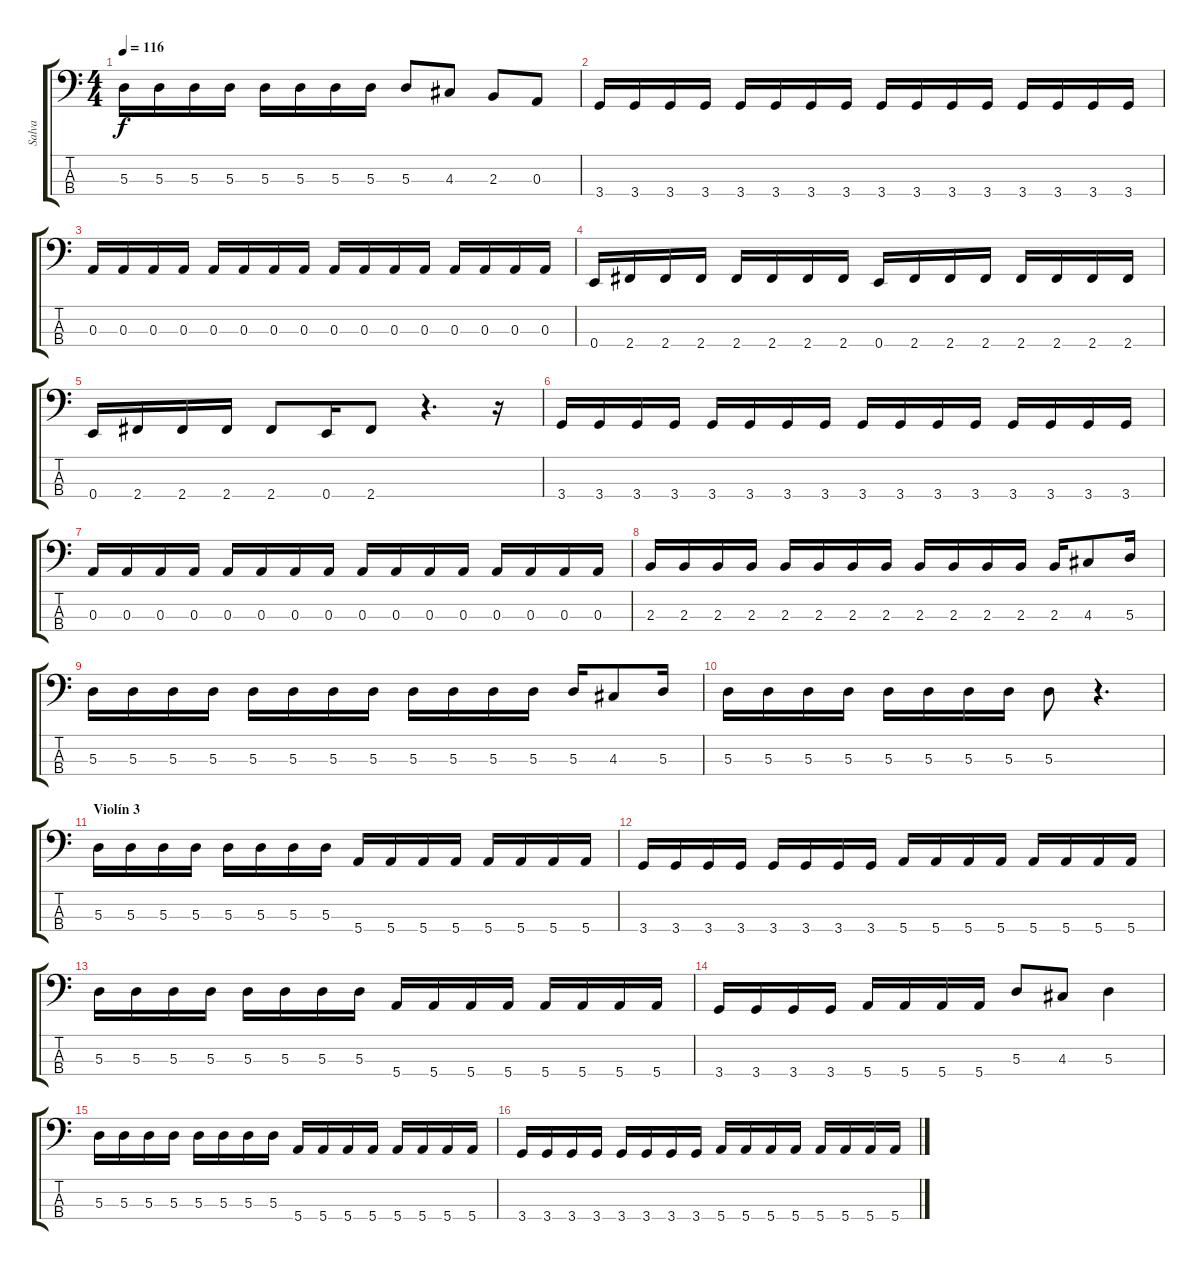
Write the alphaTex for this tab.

\track ("Salva" "Salva") {instrument electricbassfinger}
\staff {score tabs}
\tuning (G2 D2 A1 E1) {hide}
\ts (4 4)
\tempo 116
\clef f4
\ks c
5.3.16{dy f} 5.3.16 5.3.16 5.3.16 5.3.16 5.3.16 5.3.16 5.3.16 5.3.8 4.3.8 2.3.8 0.3.8 |
3.4.16 3.4.16 3.4.16 3.4.16 3.4.16 3.4.16 3.4.16 3.4.16 3.4.16 3.4.16 3.4.16 3.4.16 3.4.16 3.4.16 3.4.16 3.4.16 |
0.3.16 0.3.16 0.3.16 0.3.16 0.3.16 0.3.16 0.3.16 0.3.16 0.3.16 0.3.16 0.3.16 0.3.16 0.3.16 0.3.16 0.3.16 0.3.16 |
0.4.16 2.4.16 2.4.16 2.4.16 2.4.16 2.4.16 2.4.16 2.4.16 0.4.16 2.4.16 2.4.16 2.4.16 2.4.16 2.4.16 2.4.16 2.4.16 |
0.4.16 2.4.16 2.4.16 2.4.16 2.4.8 0.4.16 2.4.8 r.4{d} r.16 |
3.4.16 3.4.16 3.4.16 3.4.16 3.4.16 3.4.16 3.4.16 3.4.16 3.4.16 3.4.16 3.4.16 3.4.16 3.4.16 3.4.16 3.4.16 3.4.16 |
0.3.16 0.3.16 0.3.16 0.3.16 0.3.16 0.3.16 0.3.16 0.3.16 0.3.16 0.3.16 0.3.16 0.3.16 0.3.16 0.3.16 0.3.16 0.3.16 |
2.3.16 2.3.16 2.3.16 2.3.16 2.3.16 2.3.16 2.3.16 2.3.16 2.3.16 2.3.16 2.3.16 2.3.16 2.3.16 4.3.8 5.3.16 |
5.3.16 5.3.16 5.3.16 5.3.16 5.3.16 5.3.16 5.3.16 5.3.16 5.3.16 5.3.16 5.3.16 5.3.16 5.3.16 4.3.8 5.3.16 |
5.3.16 5.3.16 5.3.16 5.3.16 5.3.16 5.3.16 5.3.16 5.3.16 5.3.8 r.4{d} |
\section ("" "Violín 3")
5.3.16 5.3.16 5.3.16 5.3.16 5.3.16 5.3.16 5.3.16 5.3.16 5.4.16 5.4.16 5.4.16 5.4.16 5.4.16 5.4.16 5.4.16 5.4.16 |
3.4.16 3.4.16 3.4.16 3.4.16 3.4.16 3.4.16 3.4.16 3.4.16 5.4.16 5.4.16 5.4.16 5.4.16 5.4.16 5.4.16 5.4.16 5.4.16 |
5.3.16 5.3.16 5.3.16 5.3.16 5.3.16 5.3.16 5.3.16 5.3.16 5.4.16 5.4.16 5.4.16 5.4.16 5.4.16 5.4.16 5.4.16 5.4.16 |
3.4.16 3.4.16 3.4.16 3.4.16 5.4.16 5.4.16 5.4.16 5.4.16 5.3.8 4.3.8 5.3.4 |
5.3.16 5.3.16 5.3.16 5.3.16 5.3.16 5.3.16 5.3.16 5.3.16 5.4.16 5.4.16 5.4.16 5.4.16 5.4.16 5.4.16 5.4.16 5.4.16 |
3.4.16 3.4.16 3.4.16 3.4.16 3.4.16 3.4.16 3.4.16 3.4.16 5.4.16 5.4.16 5.4.16 5.4.16 5.4.16 5.4.16 5.4.16 5.4.16
